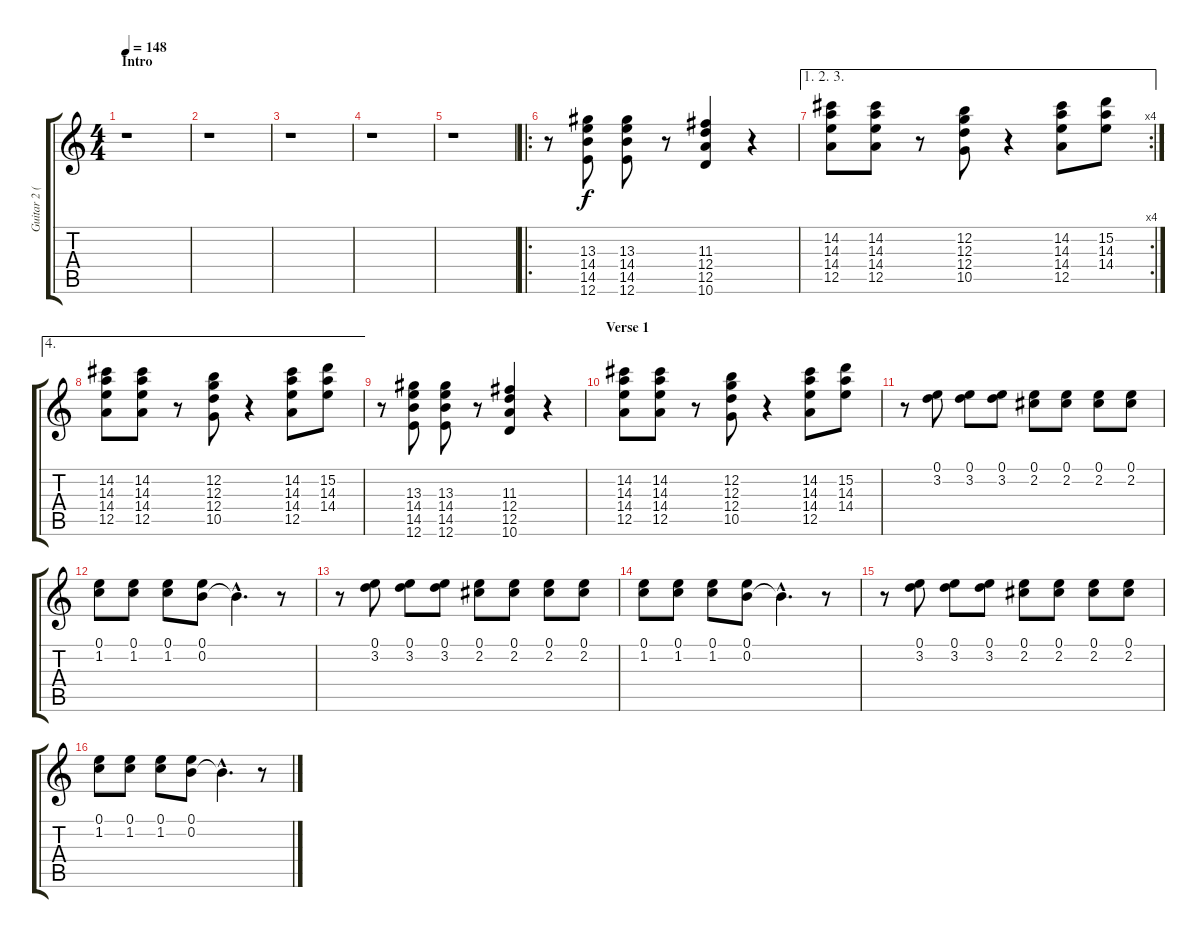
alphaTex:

\track ("Guitar 2 (Vigilante Carlstroem)" "Guitar 2 (") {instrument overdrivenguitar}
\staff {score tabs}
\tuning (E4 B3 G3 D3 A2 E2) {hide}
\ts (4 4)
\section ("" "Intro")
\tempo 148
\clef g2
\ks c
r.1{dy f instrument overdrivenguitar} |
r.1 |
r.1 |
r.1 |
r.1 |
\ro
r.8 (13.3 14.4 14.5 12.6).8 (13.3 14.4 14.5 12.6).8 r.8 (11.3 12.4 12.5 10.6).4 r.4 |
\ae (1 2 3)
\rc 4
(14.2 14.3 14.4 12.5).8 (14.2 14.3 14.4 12.5).8 r.8 (12.2 12.3 12.4 10.5).8 r.4 (14.2 14.3 14.4 12.5).8 (15.2 14.3 14.4).8 |
\ae 4
(14.2 14.3 14.4 12.5).8 (14.2 14.3 14.4 12.5).8 r.8 (12.2 12.3 12.4 10.5).8 r.4 (14.2 14.3 14.4 12.5).8 (15.2 14.3 14.4).8 |
r.8 (13.3 14.4 14.5 12.6).8 (13.3 14.4 14.5 12.6).8 r.8 (11.3 12.4 12.5 10.6).4 r.4 |
\section ("" "Verse 1")
(14.2 14.3 14.4 12.5).8 (14.2 14.3 14.4 12.5).8 r.8 (12.2 12.3 12.4 10.5).8 r.4 (14.2 14.3 14.4 12.5).8 (15.2 14.3 14.4).8 |
r.8 (0.1 3.2).8 (0.1 3.2).8 (0.1 3.2).8 (0.1 2.2).8 (0.1 2.2).8 (0.1 2.2).8 (0.1 2.2).8 |
(0.1 1.2).8 (0.1 1.2).8 (0.1 1.2).8 (0.1 0.2).8 0.2{hac t}.4{d} r.8 |
r.8 (0.1 3.2).8 (0.1 3.2).8 (0.1 3.2).8 (0.1 2.2).8 (0.1 2.2).8 (0.1 2.2).8 (0.1 2.2).8 |
(0.1 1.2).8 (0.1 1.2).8 (0.1 1.2).8 (0.1 0.2).8 0.2{hac t}.4{d} r.8 |
r.8 (0.1 3.2).8 (0.1 3.2).8 (0.1 3.2).8 (0.1 2.2).8 (0.1 2.2).8 (0.1 2.2).8 (0.1 2.2).8 |
(0.1 1.2).8 (0.1 1.2).8 (0.1 1.2).8 (0.1 0.2).8 0.2{hac t}.4{d} r.8
